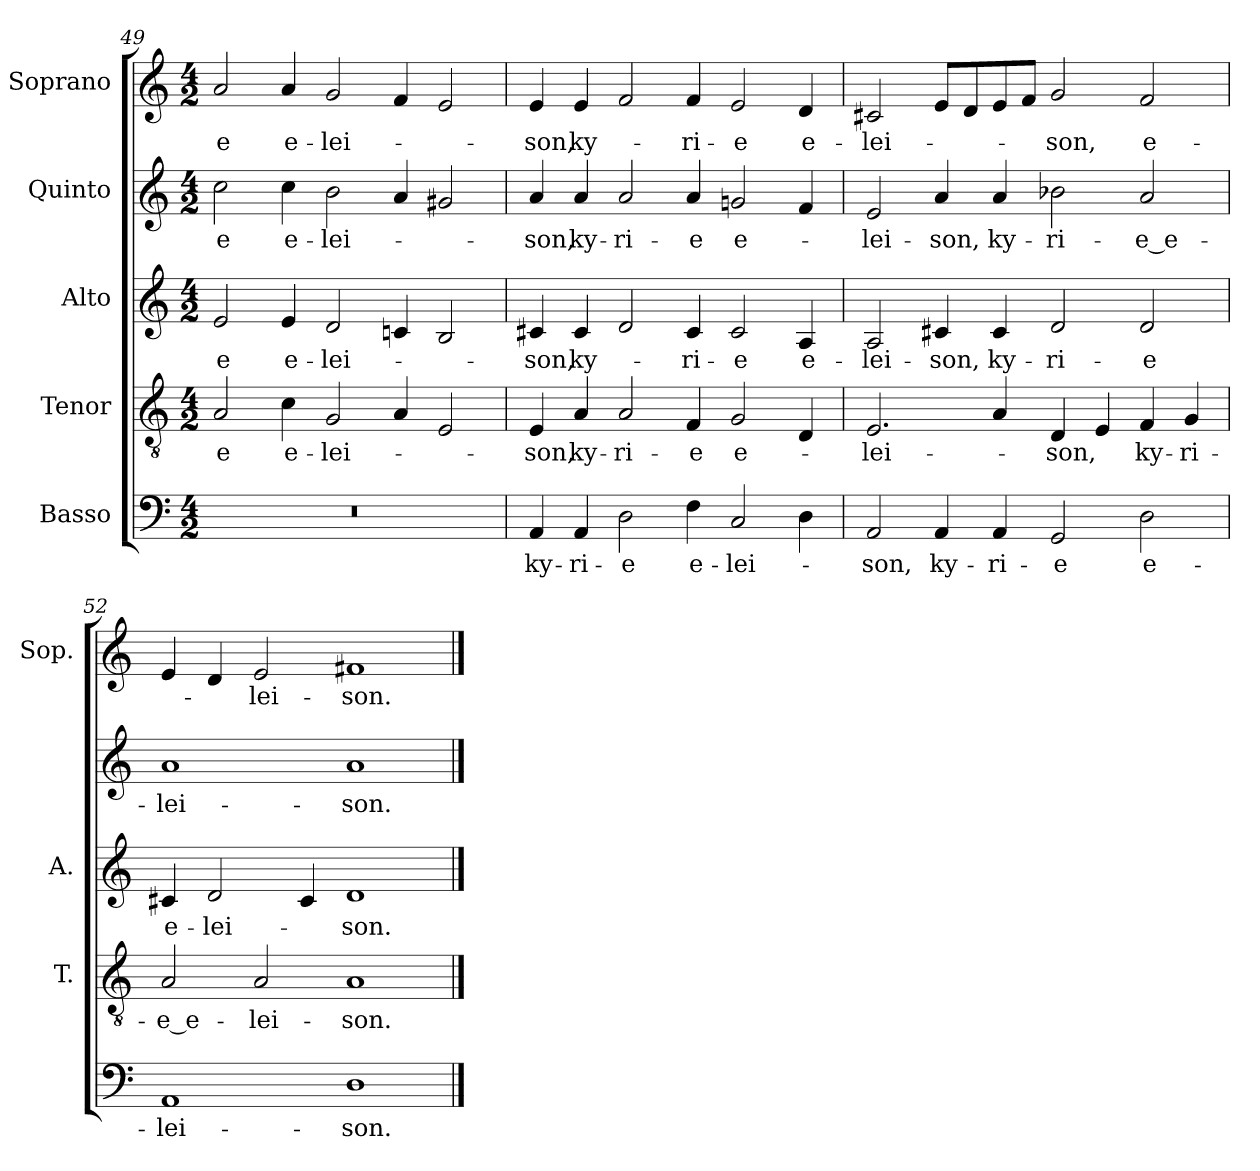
**kern	**text	**kern	**text	**kern	**text	**kern	**text	**kern	**text
*part5	*part5	*part4	*part4	*part3	*part3	*part2	*part2	*part1	*part1
*staff5	*staff5	*staff4	*staff4	*staff3	*staff3	*staff2	*staff2	*staff1	*staff1
*I"Basso	*	*I"Tenor	*	*I"Alto	*	*I"Quinto	*	*I"Soprano	*
*	*	*I'T.	*	*I'A.	*	*	*	*I'Sop.	*
!!LO:LB:g=z
*clefF4	*	*clefGv2	*	*clefG2	*	*clefG2	*	*clefG2	*
*	*	*ITrd7c12	*	*	*	*	*	*	*
*k[]	*	*k[]	*	*k[]	*	*k[]	*	*k[]	*
*C:	*	*C:	*	*C:	*	*C:	*	*C:	*
*M4/2	*	*M4/2	*	*M4/2	*	*M4/2	*	*M4/2	*
=49	=49	=49	=49	=49	=49	=49	=49	=49	=49
!LO:N:vis=1	!	!	!	!	!	!	!	!	!
!	!	!	!LO:LY:b:color=#000000	!	!	!	!	!	!
!	!	!	!	!	!LO:LY:b:color=#000000	!	!	!	!
!	!	!	!	!	!	!	!LO:LY:b:color=#000000	!	!
!	!	!	!	!	!	!	!	!	!LO:LY:b:color=#000000
0r	.	2AAi/	-e	2ei/	-e	2cci\	-e	2ai/	-e
!	!	!	!LO:LY:b:color=#000000	!	!	!	!	!	!
!	!	!	!	!	!LO:LY:b:color=#000000	!	!	!	!
!	!	!	!	!	!	!	!LO:LY:b:color=#000000	!	!
!	!	!	!	!	!	!	!	!	!LO:LY:b:color=#000000
.	.	4Ci\	e-	4ei/	e-	4cci\	e-	4ai/	e-
!	!	!	!LO:LY:b:color=#000000	!	!	!	!	!	!
!	!	!	!	!	!LO:LY:b:color=#000000	!	!	!	!
!	!	!	!	!	!	!	!LO:LY:b:color=#000000	!	!
!	!	!	!	!	!	!	!	!	!LO:LY:b:color=#000000
.	.	2GGi/	-lei-	2di/	-lei-	2bi\	-lei-	2gi/	-lei-
.	.	4AAi/	.	4cni/	.	4ai/	.	4fi/	.
.	.	2EEi/	.	2Bi/	.	2g#Xi/	.	2ei/	.
=50	=50	=50	=50	=50	=50	=50	=50	=50	=50
!	!LO:LY:b:color=#000000	!	!	!	!	!	!	!	!
!	!	!	!LO:LY:b:color=#000000	!	!	!	!	!	!
!	!	!	!	!	!LO:LY:b:color=#000000	!	!	!	!
!	!	!	!	!	!	!	!LO:LY:b:color=#000000	!	!
!	!	!	!	!	!	!	!	!	!LO:LY:b:color=#000000
4AAi/	ky-	4EEi/	-son,	4c#Xi/	-son,	4ai/	-son,	4ei/	-son,
!	!LO:LY:b:color=#000000	!	!	!	!	!	!	!	!
!	!	!	!LO:LY:b:color=#000000	!	!	!	!	!	!
!	!	!	!	!	!LO:LY:b:color=#000000	!	!	!	!
!	!	!	!	!	!	!	!LO:LY:b:color=#000000	!	!
!	!	!	!	!	!	!	!	!	!LO:LY:b:color=#000000
4AAi/	-ri-	4AAi/	ky-	4c#i/	ky-	4ai/	ky-	4ei/	ky-
!	!LO:LY:b:color=#000000	!	!	!	!	!	!	!	!
!	!	!	!LO:LY:b:color=#000000	!	!	!	!	!	!
!	!	!	!	!	!	!	!LO:LY:b:color=#000000	!	!
2Di\	-e	2AAi/	-ri-	2di/	.	2ai/	-ri-	2fi/	.
!	!LO:LY:b:color=#000000	!	!	!	!	!	!	!	!
!	!	!	!LO:LY:b:color=#000000	!	!	!	!	!	!
!	!	!	!	!	!LO:LY:b:color=#000000	!	!	!	!
!	!	!	!	!	!	!	!LO:LY:b:color=#000000	!	!
!	!	!	!	!	!	!	!	!	!LO:LY:b:color=#000000
4Fi\	e-	4FFi/	-e	4c#i/	-ri-	4ai/	-e	4fi/	-ri-
!	!LO:LY:b:color=#000000	!	!	!	!	!	!	!	!
!	!	!	!LO:LY:b:color=#000000	!	!	!	!	!	!
!	!	!	!	!	!LO:LY:b:color=#000000	!	!	!	!
!	!	!	!	!	!	!	!LO:LY:b:color=#000000	!	!
!	!	!	!	!	!	!	!	!	!LO:LY:b:color=#000000
2Ci/	-lei-	2GGi/	e-	2c#i/	-e	2gni/	e-	2ei/	-e
!	!	!	!	!	!LO:LY:b:color=#000000	!	!	!	!
!	!	!	!	!	!	!	!	!	!LO:LY:b:color=#000000
4Di\	.	4DDi/	.	4Ai/	e-	4fi/	.	4di/	e-
=51	=51	=51	=51	=51	=51	=51	=51	=51	=51
!	!LO:LY:b:color=#000000	!	!	!	!	!	!	!	!
!	!	!	!LO:LY:b:color=#000000	!	!	!	!	!	!
!	!	!	!	!	!LO:LY:b:color=#000000	!	!	!	!
!	!	!	!	!	!	!	!LO:LY:b:color=#000000	!	!
!	!	!	!	!	!	!	!	!	!LO:LY:b:color=#000000
2AAi/	-son,	2.EEi/	-lei-	2Ai/	-lei-	2ei/	-lei-	2c#Xi/	-lei-
!	!LO:LY:b:color=#000000	!	!	!	!	!	!	!	!
!	!	!	!	!	!LO:LY:b:color=#000000	!	!	!	!
!	!	!	!	!	!	!	!LO:LY:b:color=#000000	!	!
4AAi/	ky-	.	.	4c#Xi/	-son,	4ai/	-son,	8ei/L	.
.	.	.	.	.	.	.	.	8di/	.
!	!LO:LY:b:color=#000000	!	!	!	!	!	!	!	!
!	!	!	!	!	!LO:LY:b:color=#000000	!	!	!	!
!	!	!	!	!	!	!	!LO:LY:b:color=#000000	!	!
4AAi/	-ri-	4AAi/	.	4c#i/	ky-	4ai/	ky-	8ei/	.
.	.	.	.	.	.	.	.	8fi/J	.
!	!LO:LY:b:color=#000000	!	!	!	!	!	!	!	!
!	!	!	!LO:LY:b:color=#000000	!	!	!	!	!	!
!	!	!	!	!	!LO:LY:b:color=#000000	!	!	!	!
!	!	!	!	!	!	!	!LO:LY:b:color=#000000	!	!
!	!	!	!	!	!	!	!	!	!LO:LY:b:color=#000000
2GGi/	-e	4DDi/	-son,	2di/	-ri-	2b-Xi\	-ri-	2gi/	-son,
.	.	4EEi/	.	.	.	.	.	.	.
!	!LO:LY:b:color=#000000	!	!	!	!	!	!	!	!
!	!	!	!LO:LY:b:color=#000000	!	!	!	!	!	!
!	!	!	!	!	!LO:LY:b:color=#000000	!	!	!	!
!	!	!	!	!	!	!	!LO:LY:b:color=#000000	!	!
!	!	!	!	!	!	!	!	!	!LO:LY:b:color=#000000
2Di\	e-	4FFi/	ky-	2di/	-e	2ai/	-e_e-	2fi/	e-
!	!	!	!LO:LY:b:color=#000000	!	!	!	!	!	!
.	.	4GGi/	-ri-	.	.	.	.	.	.
=52	=52	=52	=52	=52	=52	=52	=52	=52	=52
!	!LO:LY:b:color=#000000	!	!	!	!	!	!	!	!
!	!	!	!LO:LY:b:color=#000000	!	!	!	!	!	!
!	!	!	!	!	!LO:LY:b:color=#000000	!	!	!	!
!	!	!	!	!	!	!	!LO:LY:b:color=#000000	!	!
1AAi	-lei-	2AAi/	-e_e-	4c#Xi/	e-	1ai	-lei-	4ei/	.
!	!	!	!	!	!LO:LY:b:color=#000000	!	!	!	!
.	.	.	.	2di/	-lei-	.	.	4di/	.
!	!	!	!LO:LY:b:color=#000000	!	!	!	!	!	!
!	!	!	!	!	!	!	!	!	!LO:LY:b:color=#000000
.	.	2AAi/	-lei-	.	.	.	.	2ei/	-lei-
.	.	.	.	4c#i/	.	.	.	.	.
!	!LO:LY:b:color=#000000	!	!	!	!	!	!	!	!
!	!	!	!LO:LY:b:color=#000000	!	!	!	!	!	!
!	!	!	!	!	!LO:LY:b:color=#000000	!	!	!	!
!	!	!	!	!	!	!	!LO:LY:b:color=#000000	!	!
!	!	!	!	!	!	!	!	!	!LO:LY:b:color=#000000
1Di	-son.	1AAi	-son.	1di	-son.	1ai	-son.	1f#Xi	-son.
==	==	==	==	==	==	==	==	==	==
*-	*-	*-	*-	*-	*-	*-	*-	*-	*-
